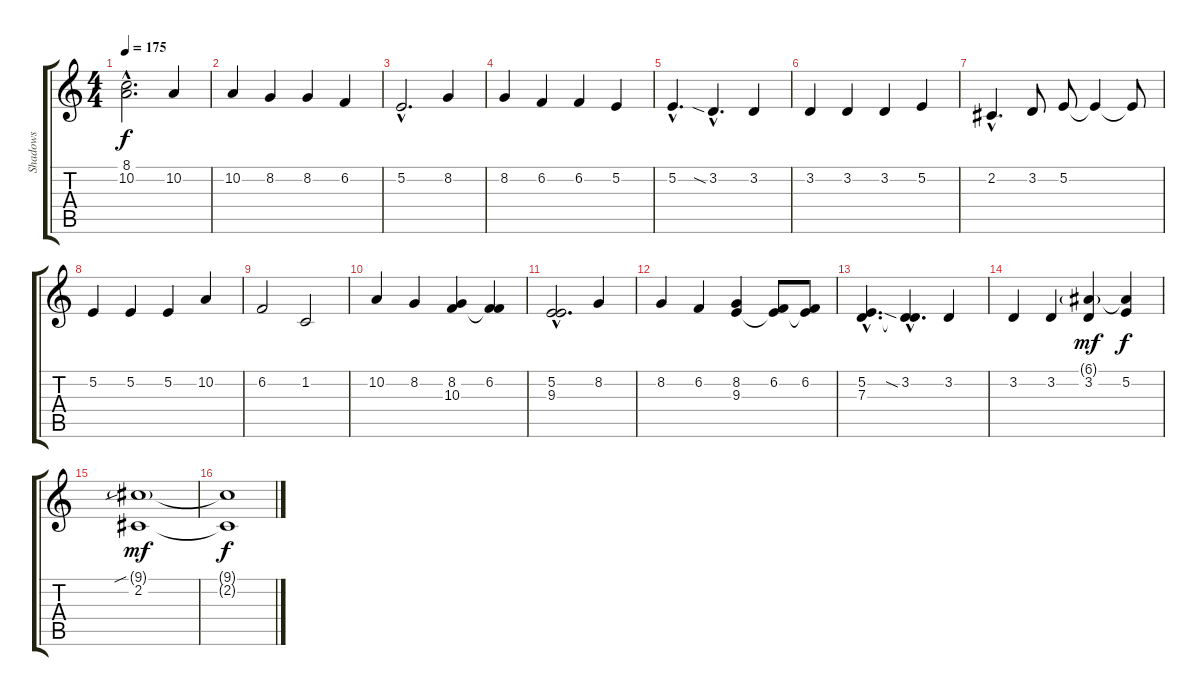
\track ("Shadows" "Shadows") {instrument tenorsax}
\staff {score tabs}
\tuning (E4 B3 G3 D3 A2 D2) {hide}
\ts (4 4)
\tempo 175
\clef g2
\ks c
(8.1{hac} 10.2{hac}).2{d dy f} 10.2.4 |
10.2.4 8.2.4 8.2.4 6.2.4 |
5.2{hac}.2{d} 8.2.4 |
8.2.4 6.2.4 6.2.4 5.2.4 |
5.2{hac}.4{d} 3.2{sia hac}.4{d} 3.2.4 |
3.2.4 3.2.4 3.2.4 5.2.4 |
2.2{hac}.4{d} 3.2.8 5.2.8 5.2{t}.4 5.2{t}.8 |
5.2.4 5.2.4 5.2.4 10.2.4 |
6.2.2 1.2.2 |
10.2.4 8.2.4 (8.2 10.3).4 (6.2 10.3{t}).4 |
(5.2{hac} 9.3{hac}).2{d} 8.2.4 |
8.2.4 6.2.4 (8.2 9.3).4 (6.2 9.3{t}).8 (6.2 9.3{t}).8 |
(5.2{hac} 7.3{hac}).4{d} (3.2{sia hac} 7.3{hac t}).4{d} 3.2.4 |
3.2.4 3.2.4 (6.1{g} 3.2).4{dy mf} (6.1{t} 5.2).4{dy f} |
(9.1{sib g} 2.2).1{dy mf} |
(9.1{t} 2.2{t}).1{dy f}
